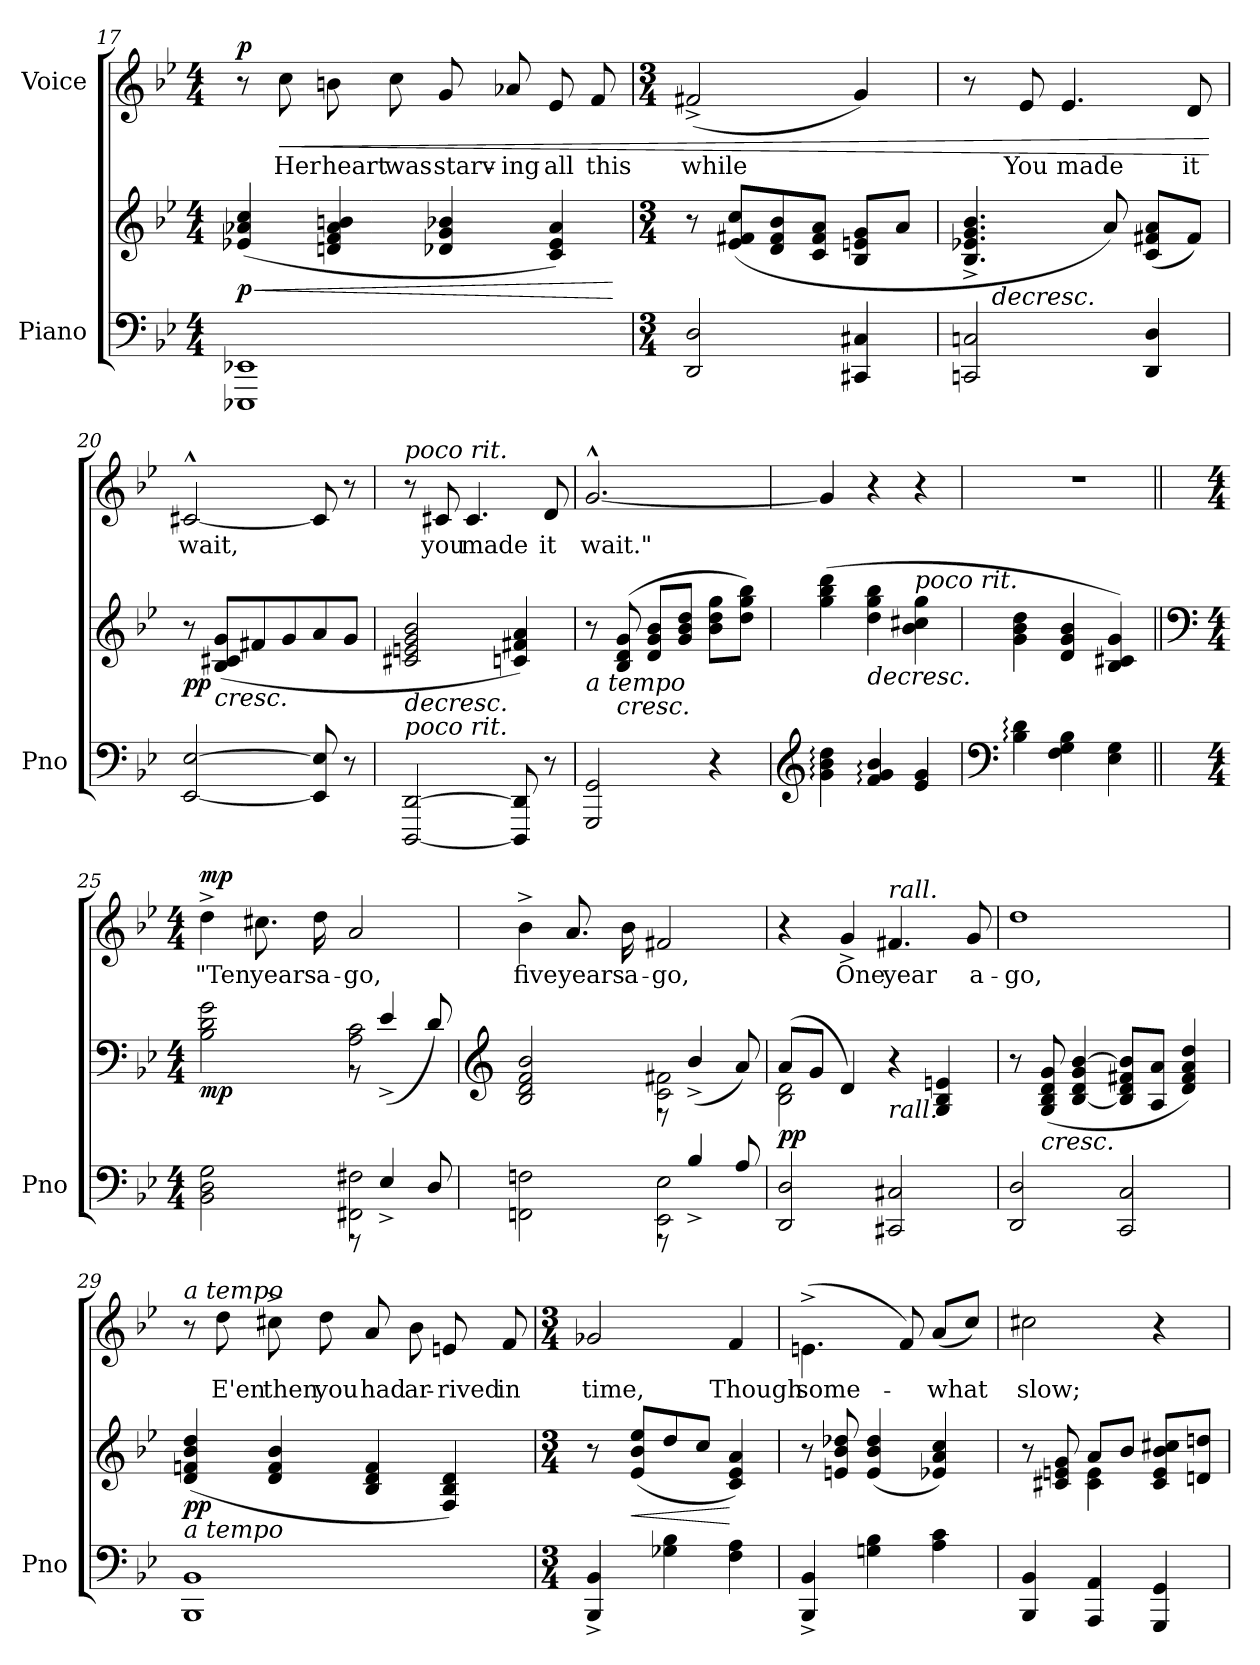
**kern	**kern	**dynam	**kern	**text	**dynam
*part2	*part2	*part2	*part1	*part1	*part1
*staff3	*staff2	*staff2/3	*staff1	*staff1	*staff1
*I"Piano	*	*	*I"Voice	*	*
*I'Pno	*	*	*	*	*
*clefF4	*clefG2	*	*clefG2	*	*
*k[b-e-]	*k[b-e-]	*	*k[b-e-]	*	*
*M4/4	*M4/4	*	*M4/4	*	*
=17	=17	=17	=17	=17	=17
!	!	!LO:HP:b	!	!	!
!	!	!LO:DY:n=1:b	!	!	!LO:DY:a
1EEE-X 1EE-X	(>4e-X/ 4a-X/ 4cc/	< p	8r	.	p
!	!	!	!	!	!LO:HP:b
.	.	.	8cc\	Her	<
.	4dn/ 4f/ 4a-/ 4bn/	.	8bn\	heart	.
.	.	.	8cc\	was	.
.	4d-X/ 4g/ 4b-X/	.	8g/	starv-	.
.	.	.	8a-X/	-ing	.
.	4c/ 4e-/ 4a-/)	.	8e-/	all	.
.	.	.	8f/	this	.
.	.	[	.	.	.
=18	=18	=18	=18	=18	=18
*M3/4	*M3/4	*	*M3/4	*	*
2DD/ 2D/	8r	.	(2f#X^>/	while	.
.	(<8e-/ 8f#X/ 8cc/L	.	.	.	.
.	8d/ 8f#/ 8b-/	.	.	.	.
.	8c/ 8f#/ 8a/J	.	.	.	.
4CC#X/ 4C#X/	8B-/ 8en/ 8g/L	.	4g/)	.	.
.	8a/J	.	.	.	.
=19	=19	=19	=19	=19	=19
*	*^	*	*	*	*
2CCn/ 2Cn/	4.B-/^ 4.e-X/^ 4.g/^ 4.b-/^	16ryy	.	8r	.	.
!	!	!	!LO:HP:b	!	!	!
.	.	16ryy	>	.	.	.
.	.	8ryy	.	8e-/	You	.
.	.	2ryy	.	4.e-/	made	.
.	8a/)	.	.	.	.	.
4DD/ 4D/	(<8c/ 8f#X/ 8a/L	.	.	.	.	.
.	8f#/J)	.	.	8d/	it	.
*	*v	*v	*	*	*	*
.	.	.	.	.	[
=20	=20	=20	=20	=20	=20
!	!	!LO:DY:b	!	!	!
[2EE-/ [2E-/	8r	pp	[2c#X^^/	wait,	.
!	!	!LO:HP:b	!	!	!
.	(8B-/ 8c#X/ 8g/L	<	.	.	.
.	8f#X/	.	.	.	.
.	8g/	.	.	.	.
8EE-/] 8E-/]	8a/	.	8c#/]	.	.
8r	8g/J	.	8r	.	.
.	.	]	.	.	.
=21	=21	=21	=21	=21	=21
!	!	!	!LO:TX:a:i:t=poco rit.	!	!
!	!LO:TX:b:i:t=poco rit.	!	!	!	!
!	!	!LO:HP:b	!	!	!
[2DDD/ [2DD/	2c#X/ 2en/ 2g/ 2b-/	>	8r	.	.
.	.	.	8c#X/	you	.
.	.	.	4.c#/	made	.
8DDD/] 8DD/]	4cn/ 4f#X/ 4a/)	[	.	.	.
8r	.	.	8d/	it	.
=22	=22	=22	=22	=22	=22
!	!LO:TX:b:i:t=a tempo	!	!	!	!
2GGG/ 2GG/	8r	.	[2.g^^/	wait."	.
!	!	!LO:HP:b	!	!	!
.	(8B-/ 8d/ 8g/	<	.	.	.
.	8d/ 8g/ 8b-/L	.	.	.	.
.	8g/ 8b-/ 8dd/J	.	.	.	.
4r	8b-\ 8dd\ 8gg\L	.	.	.	.
.	8dd\ 8gg\ 8bb-\J)	.	.	.	.
=23	=23	=23	=23	=23	=23
*clefG2	*	*	*	*	*
4g\:: 4b-\:: 4dd\::	(4gg\ 4bb-\ 4ddd\	.	4g/]	.	.
!	!	!LO:HP:n=1:b	!	!	!
4f/:: 4g/:: 4b-/::	4dd\ 4gg\ 4bb-\	] >	4r	.	.
!	!LO:TX:a:i:t=poco rit.	!	!	!	!
4e-/ 4g/	4b-\ 4cc#X\ 4gg\	.	4r	.	.
=24	=24	=24	=24	=24	=24
*clefF4	*	*	*	*	*
4B-\:: 4d\::	4g\ 4b-\ 4dd\	.	2.r	.	.
4F\ 4G\ 4B-\	4d/ 4g/ 4b-/	.	.	.	.
4E-\ 4G\	4B-/ 4c#X/ 4g/)	[	.	.	.
=25||	=25||	=25||	=25||	=25||	=25||
*	*clefF4	*	*	*	*
*M4/4	*M4/4	*	*M4/4	*	*
*^	*^	*	*	*	*
!	!	!	!	!LO:DY:b	!	!	!LO:DY:a
2BB-\ 2D\ 2G\	2ryy	2B-\ 2d\ 2g\	2ryy	mp	4dd^\	"Ten	mp
.	.	.	.	.	8.cc#X\	years	.
.	.	.	.	.	16dd\	a-	.
2FF#X\ 2F#X\	8r	2A\ 2c\	8r	.	2a/	-go,	.
.	4E-^/	.	(4e-^>/	.	.	.	.
.	8D/	.	8d/)	.	.	.	.
=26	=26	=26	=26	=26	=26	=26	=26
*	*	*clefG2	*	*	*	*	*
2FFn\ 2Fn\	2ryy	2B-/ 2d/ 2f/ 2b-/	2ryy	.	4b-^\	five	.
.	.	.	.	.	8.a/	years	.
.	.	.	.	.	16b-\	a-	.
2EE-\ 2E-\	8r	2c\ 2f#X\	8r	.	2f#X/	-go,	.
.	4B-^/	.	(4b-^/	.	.	.	.
.	8A/	.	8a/)	.	.	.	.
=27	=27	=27	=27	=27	=27	=27	=27
!	!	!	!	!LO:DY:b	!	!	!
*v	*v	*	*	*	*	*	*
2DD/ 2D/	(8a/L	2B-\ 2d\	pp	4r	.	.
.	8g/J	.	.	.	.	.
.	4d/)	.	.	4g^>/	One	.
!	!	!	!	!LO:TX:a:i:t=rall.	!	!
!	!LO:TX:b:i:t=rall.	!	!	!	!	!
2CC#X/ 2C#X/	4r	2ryy	.	4.f#X/	year	.
.	4G/ 4B-/ 4en/	.	.	.	.	.
.	.	.	.	8g/	a-	.
*	*v	*v	*	*	*	*
=28	=28	=28	=28	=28	=28
2DD/ 2D/	8r	.	1dd	-go,	.
!	!	!LO:HP:b	!	!	!
.	(>8G/ 8B-/ 8d/ 8g/	<	.	.	.
.	[4B-/ 4d/ 4g/ [4b-/	.	.	.	.
2CC/ 2C/	8B-/] 8d/ 8f#X/ 8b-/]L	.	.	.	.
.	8A/ 8a/J	.	.	.	.
.	4d/ 4f#/ 4a/ 4dd/)	.	.	.	.
.	.	]	.	.	.
=29	=29	=29	=29	=29	=29
!	!	!	!LO:TX:a:i:t=a tempo	!	!
!	!LO:TX:b:i:t=a tempo	!	!	!	!
!	!	!LO:DY:b	!	!	!
1BBB- 1BB-	(>4d/ 4fn/ 4b-/ 4dd/	pp	8r	.	.
.	.	.	8dd\	E'en	.
.	4d/ 4f/ 4b-/	.	8cc#X^\	then	.
.	.	.	8dd\	you	.
.	4B-/ 4d/ 4f/	.	8a/	had	.
.	.	.	8b-\	ar-	.
.	4F/ 4B-/ 4d/)	.	8en/	-rived	.
.	.	.	8f/	in	.
=30	=30	=30	=30	=30	=30
*M3/4	*M3/4	*	*M3/4	*	*
*	*	*	*^	*	*
4BBB-/^> 4BB-/^>	8r	.	2g-X/	16ryy	time,	.
.	.	.	.	16ryy	.	.
!	!	!LO:HP:b	!	!	!	!
.	(>8e-/ 8b-/ 8ee-/L	<	.	8ryy	.	.
4G-X\ 4B-\	8dd/	.	.	2ryy	.	.
.	8cc/J	.	.	.	.	.
4F\ 4A\	4c/ 4e-/ 4a/)	[	4f/	.	Though	.
*	*	*	*v	*v	*	*
=31	=31	=31	=31	=31	=31
4BBB-/^> 4BB-/^>	8r	.	(4.en^\	some-	.
.	8en/ 8b-/ 8dd-X/	.	.	.	.
4Gn\ 4B-\	(>4e/ 4b-/ 4dd-/	.	.	.	.
.	.	.	8f/)	.	.
4A\ 4c\	4e-X/ 4a/ 4cc/)	[	(8a/L	-what	.
.	.	.	8cc/J)	.	.
=32	=32	=32	=32	=32	=32
*	*^	*	*	*	*
4BBB-/ 4BB-/	8r	4ryy	.	2cc#X\	slow;	.
.	8c#X/ 8en/ 8g/	.	.	.	.	.
4AAA/ 4AA/	8a/L	4c#\ 4e\	.	.	.	.
.	8b-/J	.	.	.	.	.
4GGG/ 4GG/	8c#/ 8e/ 8b-/ 8cc#X/L	4ryy	.	4r	.	.
.	8dn/ 8ddn/J	.	.	.	.	.
*	*v	*v	*	*	*	*
=	=	=	=	=	=
*-	*-	*-	*-	*-	*-
